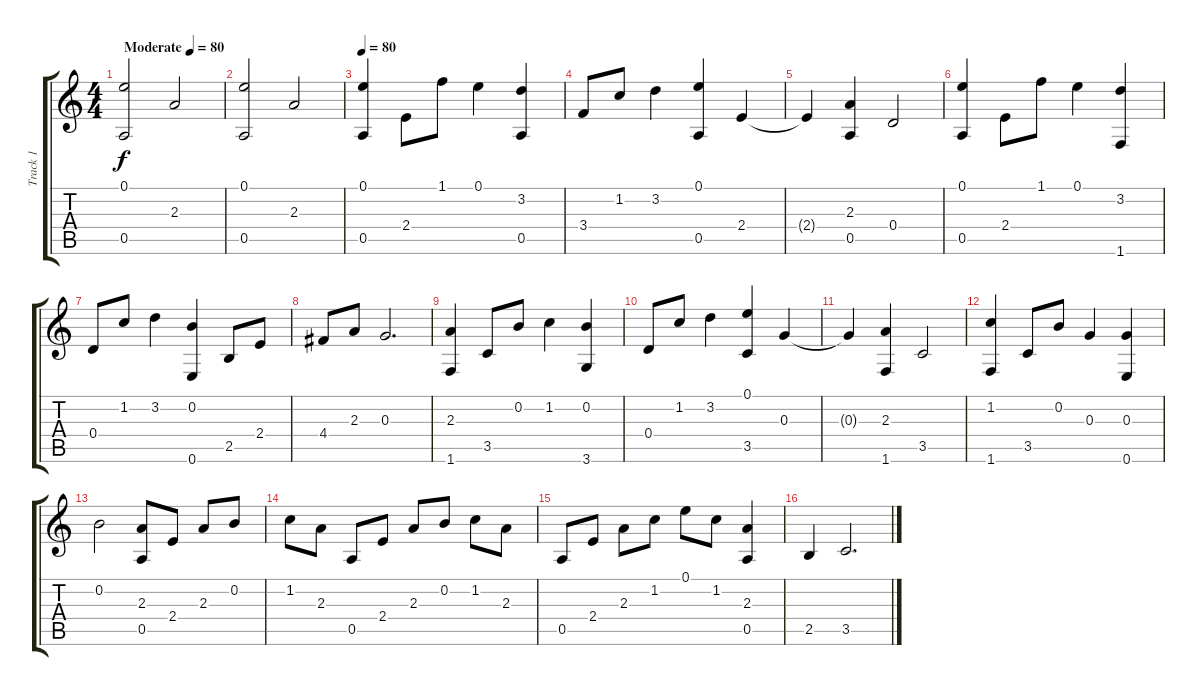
\track ("Track 1" "Track 1") {instrument acousticguitarnylon}
\staff {score tabs}
\tuning (E4 B3 G3 D3 A2 E2) {hide}
\ts (4 4)
\tempo (80 "Moderate")
\tempo 60
\tempo (80 "Moderate")
\clef g2
\ks c
(0.1 0.5).2{dy f instrument acousticguitarnylon} 2.3.2 |
(0.1 0.5).2 2.3.2 |
\tempo 80
(0.1 0.5).4 2.4.8 1.1.8 0.1.4 (3.2 0.5).4 |
3.4.8 1.2.8 3.2.4 (0.1 0.5).4 2.4.4 |
2.4{t}.4 (2.3 0.5).4 0.4.2 |
(0.1 0.5).4 2.4.8 1.1.8 0.1.4 (3.2 1.6).4 |
0.4.8 1.2.8 3.2.4 (0.2 0.6).4 2.5.8 2.4.8 |
4.4.8 2.3.8 0.3.2{d} |
(2.3 1.6).4 3.5.8 0.2.8 1.2.4 (0.2 3.6).4 |
0.4.8 1.2.8 3.2.4 (0.1 3.5).4 0.3.4 |
0.3{t}.4 (2.3 1.6).4 3.5.2 |
(1.2 1.6).4 3.5.8 0.2.8 0.3.4 (0.3 0.6).4 |
0.2.2 (2.3 0.5).8 2.4.8 2.3.8 0.2.8 |
1.2.8 2.3.8 0.5.8 2.4.8 2.3.8 0.2.8 1.2.8 2.3.8 |
0.5.8 2.4.8 2.3.8 1.2.8 0.1.8 1.2.8 (2.3 0.5).4 |
2.5.4 3.5.2{d}
